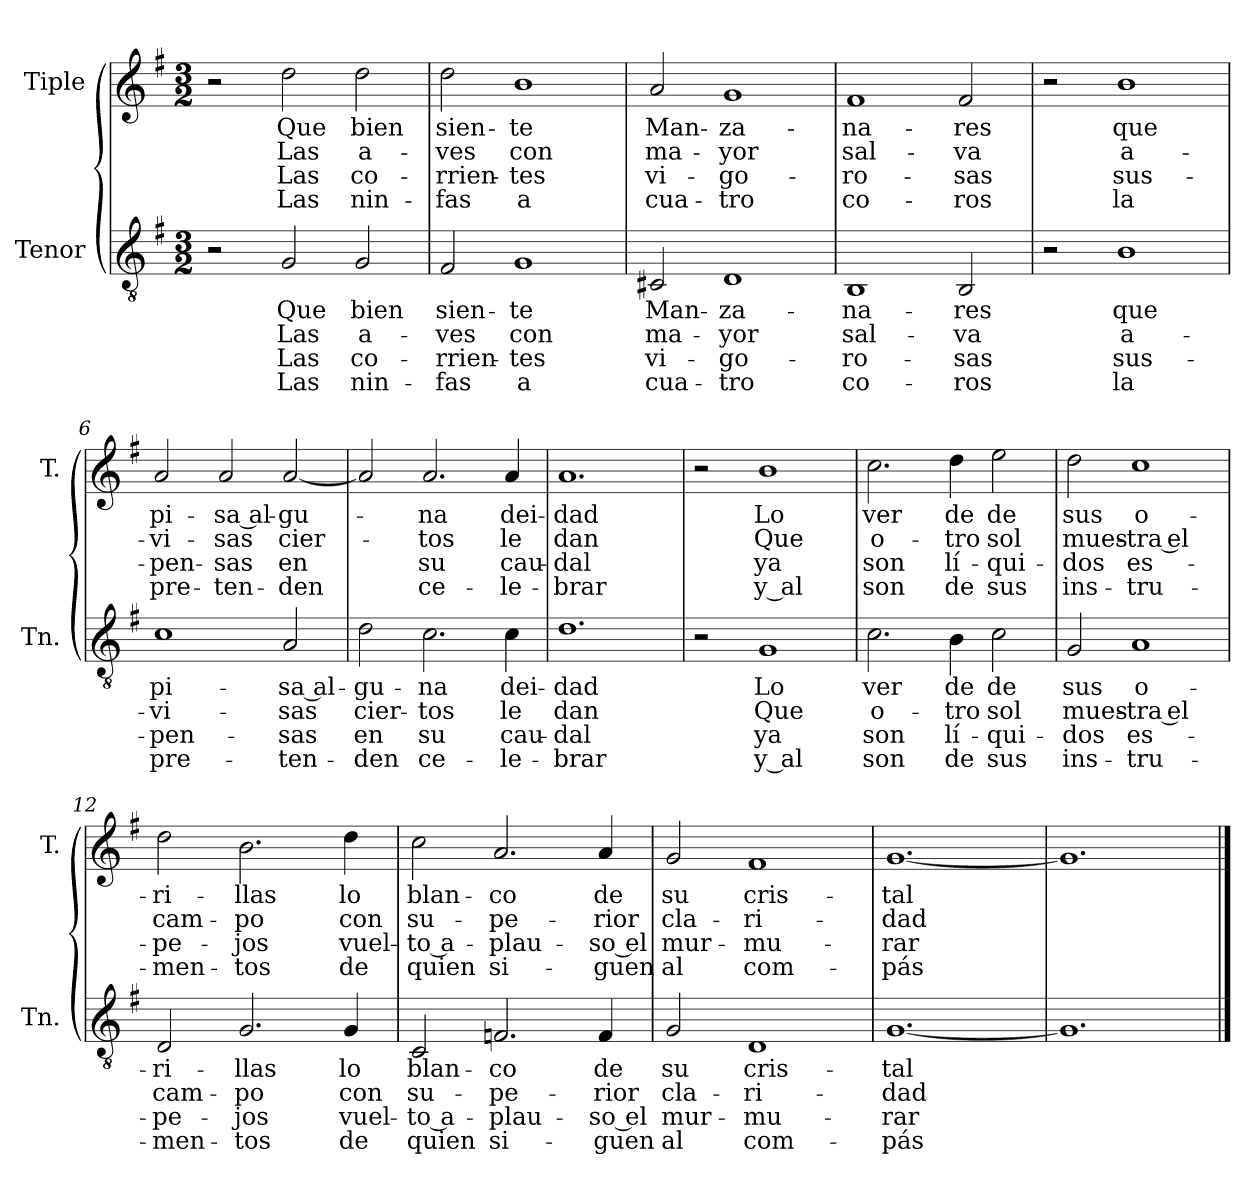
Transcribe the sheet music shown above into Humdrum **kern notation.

**kern	**text	**text	**text	**text	**kern	**text	**text	**text	**text
*part2	*part2	*part2	*part2	*part2	*part1	*part1	*part1	*part1	*part1
*staff2	*staff2	*staff2	*staff2	*staff2	*staff1	*staff1	*staff1	*staff1	*staff1
*I"Tenor	*	*	*	*	*I"Tiple	*	*	*	*
*I'Tn.	*	*	*	*	*I'T.	*	*	*	*
*clefGv2	*	*	*	*	*clefG2	*	*	*	*
*k[f#]	*	*	*	*	*k[f#]	*	*	*	*
*M3/2	*	*	*	*	*M3/2	*	*	*	*
=1	=1	=1	=1	=1	=1	=1	=1	=1	=1
2r	.	.	.	.	2r	.	.	.	.
2G	Que	Las	Las	Las	2dd	Que	Las	Las	Las
2G	bien	a-	co-	nin-	2dd	bien	a-	co-	nin-
=2	=2	=2	=2	=2	=2	=2	=2	=2	=2
2F#	sien-	-ves	-rrien-	-fas	2dd	sien-	-ves	-rrien-	-fas
1G	-te	con	-tes	a	1b	-te	con	-tes	a
=3	=3	=3	=3	=3	=3	=3	=3	=3	=3
2C#X	Man-	ma-	vi-	cua-	2a	Man-	ma-	vi-	cua-
1D	-za-	-yor	-go-	-tro	1g	-za-	-yor	-go-	-tro
=4	=4	=4	=4	=4	=4	=4	=4	=4	=4
1BB	-na-	sal-	-ro-	co-	1f#	-na-	sal-	-ro-	co-
2BB	-res	-va	-sas	-ros	2f#	-res	-va	-sas	-ros
=5	=5	=5	=5	=5	=5	=5	=5	=5	=5
2r	.	.	.	.	2r	.	.	.	.
1B	que	a-	sus-	la	1b	que	a-	sus-	la
=6	=6	=6	=6	=6	=6	=6	=6	=6	=6
1c	pi-	-vi-	-pen-	pre-	2a	pi-	-vi-	-pen-	pre-
.	.	.	.	.	2a	sa al-	-sas	-sas	-ten-
2A	sa al-	-sas	-sas	-ten-	[2a	-gu-	cier-	en	-den
=7	=7	=7	=7	=7	=7	=7	=7	=7	=7
2d	-gu-	cier-	en	-den	2a]	.	.	.	.
2.c	-na	-tos	su	ce-	2.a	-na	-tos	su	ce-
4c	dei-	le	cau-	-le-	4a	dei-	le	cau-	-le-
=8	=8	=8	=8	=8	=8	=8	=8	=8	=8
1.d	-dad	dan	-dal	-brar	1.a	-dad	dan	-dal	-brar
=9	=9	=9	=9	=9	=9	=9	=9	=9	=9
2r	.	.	.	.	2r	.	.	.	.
1G	Lo	Que	ya	y al	1b	Lo	Que	ya	y al
=10	=10	=10	=10	=10	=10	=10	=10	=10	=10
2.c	ver	o-	son	son	2.cc	ver	o-	son	son
4B	-de	-tro	lí-	de	4dd	-de	-tro	lí-	de
2c	de	sol	-qui-	sus	2ee	de	sol	-qui-	sus
=11	=11	=11	=11	=11	=11	=11	=11	=11	=11
2G	sus	mues-	-dos	ins-	2dd	sus	mues-	-dos	ins-
1A	o-	-tra el	es-	-tru-	1cc	o-	-tra el	es-	-tru-
=12	=12	=12	=12	=12	=12	=12	=12	=12	=12
2D	-ri-	cam-	-pe-	-men-	2dd	-ri-	cam-	-pe-	-men-
2.G	-llas	-po	-jos	-tos	2.b	-llas	-po	-jos	-tos
4G	lo	con	vuel-	de	4dd	lo	con	vuel-	de
=13	=13	=13	=13	=13	=13	=13	=13	=13	=13
2C	blan-	su-	to a-	quien	2cc	blan-	su-	to a-	quien
2.Fn	-co	-pe-	-plau-	si-	2.a	-co	-pe-	-plau-	si-
4F	de	-rior	-so el	-guen	4a	de	-rior	-so el	-guen
=14	=14	=14	=14	=14	=14	=14	=14	=14	=14
2G	su	cla-	mur-	al	2g	su	cla-	mur-	al
1D	cris-	-ri-	-mu-	com-	1f#	cris-	-ri-	-mu-	com-
=15	=15	=15	=15	=15	=15	=15	=15	=15	=15
[1.G	-tal	-dad	-rar	-pás	[1.g	-tal	-dad	-rar	-pás
=16	=16	=16	=16	=16	=16	=16	=16	=16	=16
1.G]	.	.	.	.	1.g]	.	.	.	.
==	==	==	==	==	==	==	==	==	==
*-	*-	*-	*-	*-	*-	*-	*-	*-	*-
